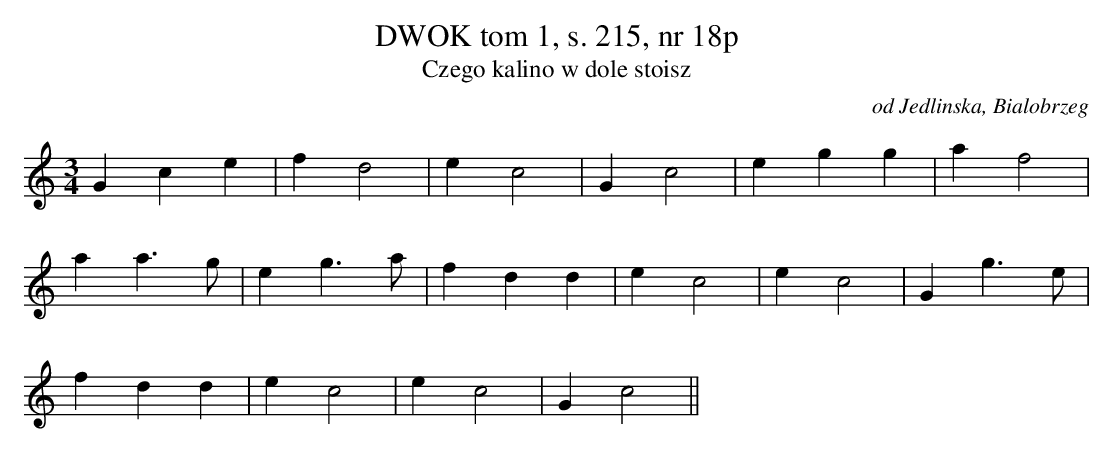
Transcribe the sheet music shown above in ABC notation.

X:1
T:DWOK tom 1, s. 215, nr 18p
T:Czego kalino w dole stoisz
O:od Jedlinska, Bialobrzeg
M:3/4
L:1/8
K:C
G2c2e2 | f2d4 | e2c4 | G2c4 |e2g2g2 | a2f4 |
 a2a3g | e2g3a |f2d2d2 | e2c4 | e2c4 | G2g3e |
f2d2d2 | e2c4 | e2c4 | G2c4||
